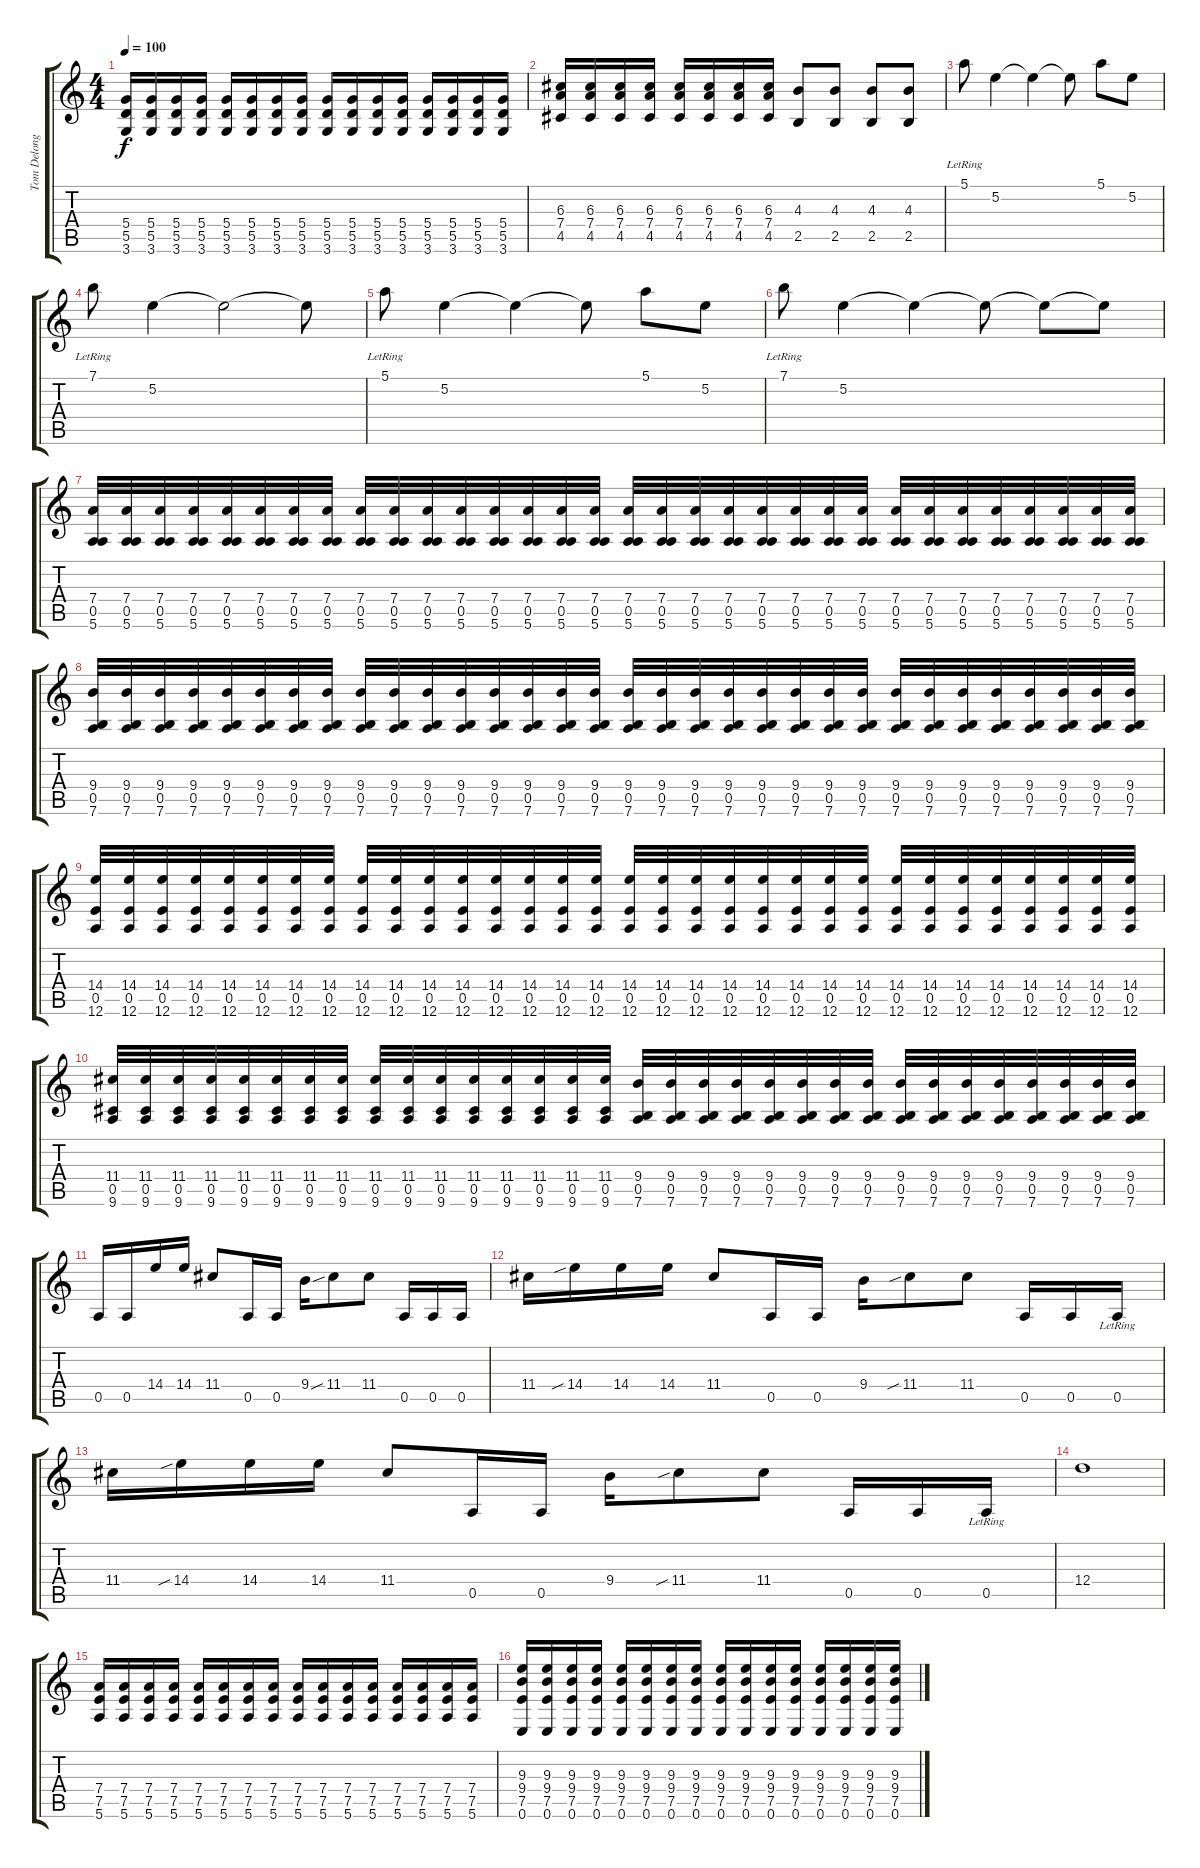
\track ("Tom Delonge Gitarre" "Tom Delong") {instrument distortionguitar}
\staff {score tabs}
\tuning (E4 B3 G3 D3 A2 E2) {hide}
\ts (4 4)
\tempo 100
\clef g2
\ks c
(5.4 5.5 3.6).16{dy f} (5.4 5.5 3.6).16 (5.4 5.5 3.6).16 (5.4 5.5 3.6).16 (5.4 5.5 3.6).16 (5.4 5.5 3.6).16 (5.4 5.5 3.6).16 (5.4 5.5 3.6).16 (5.4 5.5 3.6).16 (5.4 5.5 3.6).16 (5.4 5.5 3.6).16 (5.4 5.5 3.6).16 (5.4 5.5 3.6).16 (5.4 5.5 3.6).16 (5.4 5.5 3.6).16 (5.4 5.5 3.6).16 |
(6.3 7.4 4.5).16 (6.3 7.4 4.5).16 (6.3 7.4 4.5).16 (6.3 7.4 4.5).16 (6.3 7.4 4.5).16 (6.3 7.4 4.5).16 (6.3 7.4 4.5).16 (6.3 7.4 4.5).16 (4.3 2.5).8 (4.3 2.5).8 (4.3 2.5).8 (4.3 2.5).8 |
5.1{lr}.8 5.2.4 5.2{t}.4 5.2{t}.8 5.1.8 5.2.8 |
7.1{lr}.8 5.2.4 5.2{t}.2 5.2{t}.8 |
5.1{lr}.8 5.2.4 5.2{t}.4 5.2{t}.8 5.1.8 5.2.8 |
7.1{lr}.8 5.2.4 5.2{t}.4 5.2{t}.8 5.2{t}.8 5.2{t}.8 |
(7.4 0.5 5.6).32 (7.4 0.5 5.6).32 (7.4 0.5 5.6).32 (7.4 0.5 5.6).32 (7.4 0.5 5.6).32 (7.4 0.5 5.6).32 (7.4 0.5 5.6).32 (7.4 0.5 5.6).32 (7.4 0.5 5.6).32 (7.4 0.5 5.6).32 (7.4 0.5 5.6).32 (7.4 0.5 5.6).32 (7.4 0.5 5.6).32 (7.4 0.5 5.6).32 (7.4 0.5 5.6).32 (7.4 0.5 5.6).32 (7.4 0.5 5.6).32 (7.4 0.5 5.6).32 (7.4 0.5 5.6).32 (7.4 0.5 5.6).32 (7.4 0.5 5.6).32 (7.4 0.5 5.6).32 (7.4 0.5 5.6).32 (7.4 0.5 5.6).32 (7.4 0.5 5.6).32 (7.4 0.5 5.6).32 (7.4 0.5 5.6).32 (7.4 0.5 5.6).32 (7.4 0.5 5.6).32 (7.4 0.5 5.6).32 (7.4 0.5 5.6).32 (7.4 0.5 5.6).32 |
(9.4 0.5 7.6).32 (9.4 0.5 7.6).32 (9.4 0.5 7.6).32 (9.4 0.5 7.6).32 (9.4 0.5 7.6).32 (9.4 0.5 7.6).32 (9.4 0.5 7.6).32 (9.4 0.5 7.6).32 (9.4 0.5 7.6).32 (9.4 0.5 7.6).32 (9.4 0.5 7.6).32 (9.4 0.5 7.6).32 (9.4 0.5 7.6).32 (9.4 0.5 7.6).32 (9.4 0.5 7.6).32 (9.4 0.5 7.6).32 (9.4 0.5 7.6).32 (9.4 0.5 7.6).32 (9.4 0.5 7.6).32 (9.4 0.5 7.6).32 (9.4 0.5 7.6).32 (9.4 0.5 7.6).32 (9.4 0.5 7.6).32 (9.4 0.5 7.6).32 (9.4 0.5 7.6).32 (9.4 0.5 7.6).32 (9.4 0.5 7.6).32 (9.4 0.5 7.6).32 (9.4 0.5 7.6).32 (9.4 0.5 7.6).32 (9.4 0.5 7.6).32 (9.4 0.5 7.6).32 |
(14.4 0.5 12.6).32 (14.4 0.5 12.6).32 (14.4 0.5 12.6).32 (14.4 0.5 12.6).32 (14.4 0.5 12.6).32 (14.4 0.5 12.6).32 (14.4 0.5 12.6).32 (14.4 0.5 12.6).32 (14.4 0.5 12.6).32 (14.4 0.5 12.6).32 (14.4 0.5 12.6).32 (14.4 0.5 12.6).32 (14.4 0.5 12.6).32 (14.4 0.5 12.6).32 (14.4 0.5 12.6).32 (14.4 0.5 12.6).32 (14.4 0.5 12.6).32 (14.4 0.5 12.6).32 (14.4 0.5 12.6).32 (14.4 0.5 12.6).32 (14.4 0.5 12.6).32 (14.4 0.5 12.6).32 (14.4 0.5 12.6).32 (14.4 0.5 12.6).32 (14.4 0.5 12.6).32 (14.4 0.5 12.6).32 (14.4 0.5 12.6).32 (14.4 0.5 12.6).32 (14.4 0.5 12.6).32 (14.4 0.5 12.6).32 (14.4 0.5 12.6).32 (14.4 0.5 12.6).32 |
(11.4 0.5 9.6).32 (11.4 0.5 9.6).32 (11.4 0.5 9.6).32 (11.4 0.5 9.6).32 (11.4 0.5 9.6).32 (11.4 0.5 9.6).32 (11.4 0.5 9.6).32 (11.4 0.5 9.6).32 (11.4 0.5 9.6).32 (11.4 0.5 9.6).32 (11.4 0.5 9.6).32 (11.4 0.5 9.6).32 (11.4 0.5 9.6).32 (11.4 0.5 9.6).32 (11.4 0.5 9.6).32 (11.4 0.5 9.6).32 (9.4 0.5 7.6).32 (9.4 0.5 7.6).32 (9.4 0.5 7.6).32 (9.4 0.5 7.6).32 (9.4 0.5 7.6).32 (9.4 0.5 7.6).32 (9.4 0.5 7.6).32 (9.4 0.5 7.6).32 (9.4 0.5 7.6).32 (9.4 0.5 7.6).32 (9.4 0.5 7.6).32 (9.4 0.5 7.6).32 (9.4 0.5 7.6).32 (9.4 0.5 7.6).32 (9.4 0.5 7.6).32 (9.4 0.5 7.6).32 |
0.5.16{instrument electricguitarclean} 0.5.16 14.4.16 14.4.16 11.4.8 0.5.16 0.5.16 9.4.16 11.4{sib}.8 11.4.8 0.5.16 0.5.16 0.5.16 |
11.4.16 14.4{sib}.16 14.4.16 14.4.16 11.4.8 0.5.16 0.5.16 9.4.16 11.4{sib}.8 11.4.8 0.5.16 0.5.16 0.5{lr}.16 |
11.4.16 14.4{sib}.16 14.4.16 14.4.16 11.4.8 0.5.16 0.5.16 9.4.16 11.4{sib}.8 11.4.8 0.5.16 0.5.16 0.5{lr}.16 |
12.4.1 |
(7.4 7.5 5.6).16{instrument distortionguitar} (7.4 7.5 5.6).16 (7.4 7.5 5.6).16 (7.4 7.5 5.6).16 (7.4 7.5 5.6).16 (7.4 7.5 5.6).16 (7.4 7.5 5.6).16 (7.4 7.5 5.6).16 (7.4 7.5 5.6).16 (7.4 7.5 5.6).16 (7.4 7.5 5.6).16 (7.4 7.5 5.6).16 (7.4 7.5 5.6).16 (7.4 7.5 5.6).16 (7.4 7.5 5.6).16 (7.4 7.5 5.6).16 |
(9.3 9.4 7.5 0.6).16 (9.3 9.4 7.5 0.6).16 (9.3 9.4 7.5 0.6).16 (9.3 9.4 7.5 0.6).16 (9.3 9.4 7.5 0.6).16 (9.3 9.4 7.5 0.6).16 (9.3 9.4 7.5 0.6).16 (9.3 9.4 7.5 0.6).16 (9.3 9.4 7.5 0.6).16 (9.3 9.4 7.5 0.6).16 (9.3 9.4 7.5 0.6).16 (9.3 9.4 7.5 0.6).16 (9.3 9.4 7.5 0.6).16 (9.3 9.4 7.5 0.6).16 (9.3 9.4 7.5 0.6).16 (9.3 9.4 7.5 0.6).16
